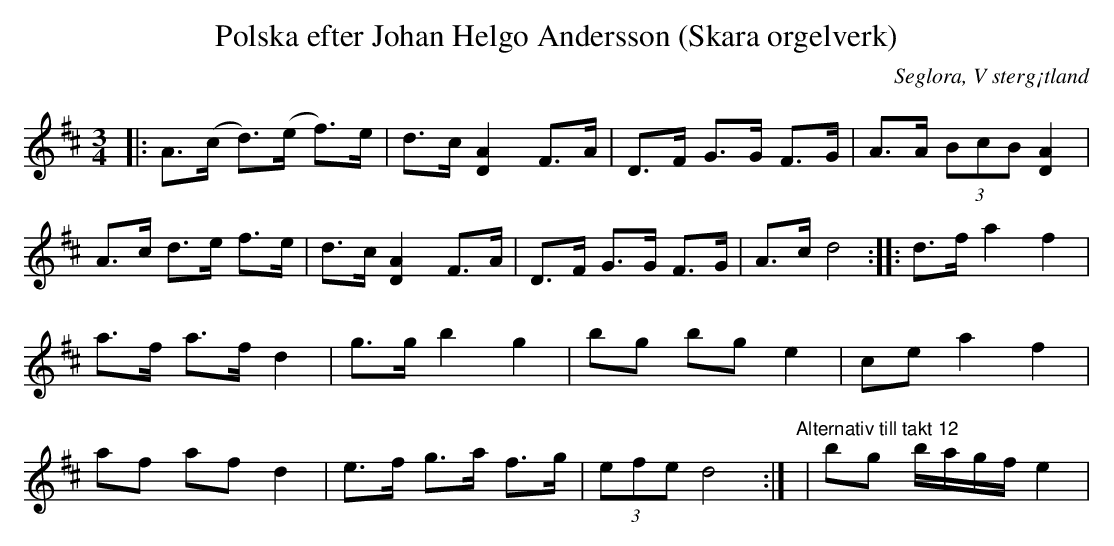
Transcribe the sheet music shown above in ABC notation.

X:1
T:Polska efter Johan Helgo Andersson (Skara orgelverk)
O:Seglora, V sterg¡tland
M:3/4
L:1/8
K:D
|: A>(c d>)(e f>)e| d>c [A2D2] F>A | D>F G>G F>G | A>A (3BcB [A2D2] |!
   A>c d>e f>e| d>c [A2D2] F>A | D>F G>G F>G | A>c d4 :|!
|: d>f a2 f2 | a>f a>f d2 | g>g b2 g2 | bg bg e2 |!
ce a2 f2 | af af d2 | e>f g>a f>g | (3efe d4 :|!
"^Alternativ till takt 12"| bg b/2a/2g/2f/2 e2 |!
